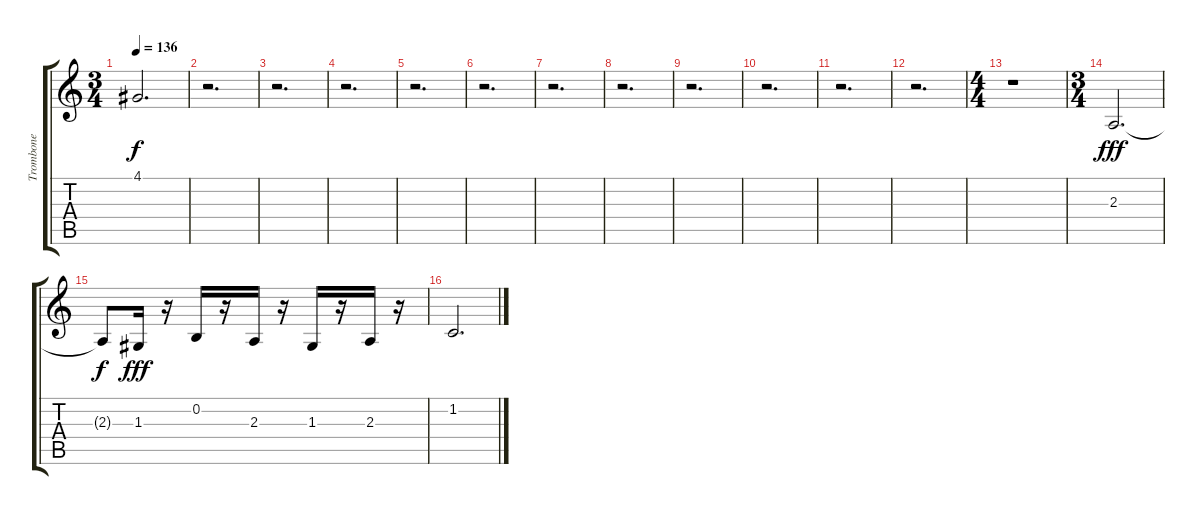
\track ("Trombone" "Trombone") {instrument trombone}
\staff {score tabs}
\tuning (E4 B3 G3 D3 A2 E2) {hide}
\ts (3 4)
\tempo 136
\clef g2
\ks c
4.1{t}.2{d dy f} |
r.2{d} |
r.2{d} |
r.2{d} |
r.2{d} |
r.2{d} |
r.2{d} |
r.2{d} |
r.2{d} |
r.2{d} |
r.2{d} |
r.2{d} |
\ts (4 4)
r.1 |
\ts (3 4)
2.3.2{d dy fff} |
2.3{t}.8{dy f} 1.3.16{dy fff} r.16 0.2.16 r.16 2.3.16 r.16 1.3.16 r.16 2.3.16 r.16 |
1.2.2{d}
